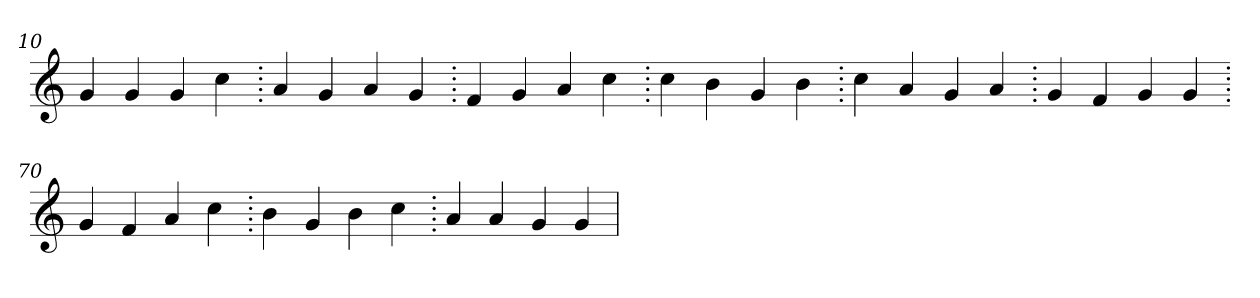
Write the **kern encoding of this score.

**kern
*part1
*staff1
*clefG2
=10.
4g
4g
4g
4cc
=20.
4a
4g
4a
4g
=30.
4f
4g
4a
4cc
=40.
4cc
4b
4g
4b
=50.
4cc
4a
4g
4a
=60.
4g
4f
4g
4g
=70.
4g
4f
4a
4cc
=80.
4b
4g
4b
4cc
=90.
4a
4a
4g
4g
=
*-
